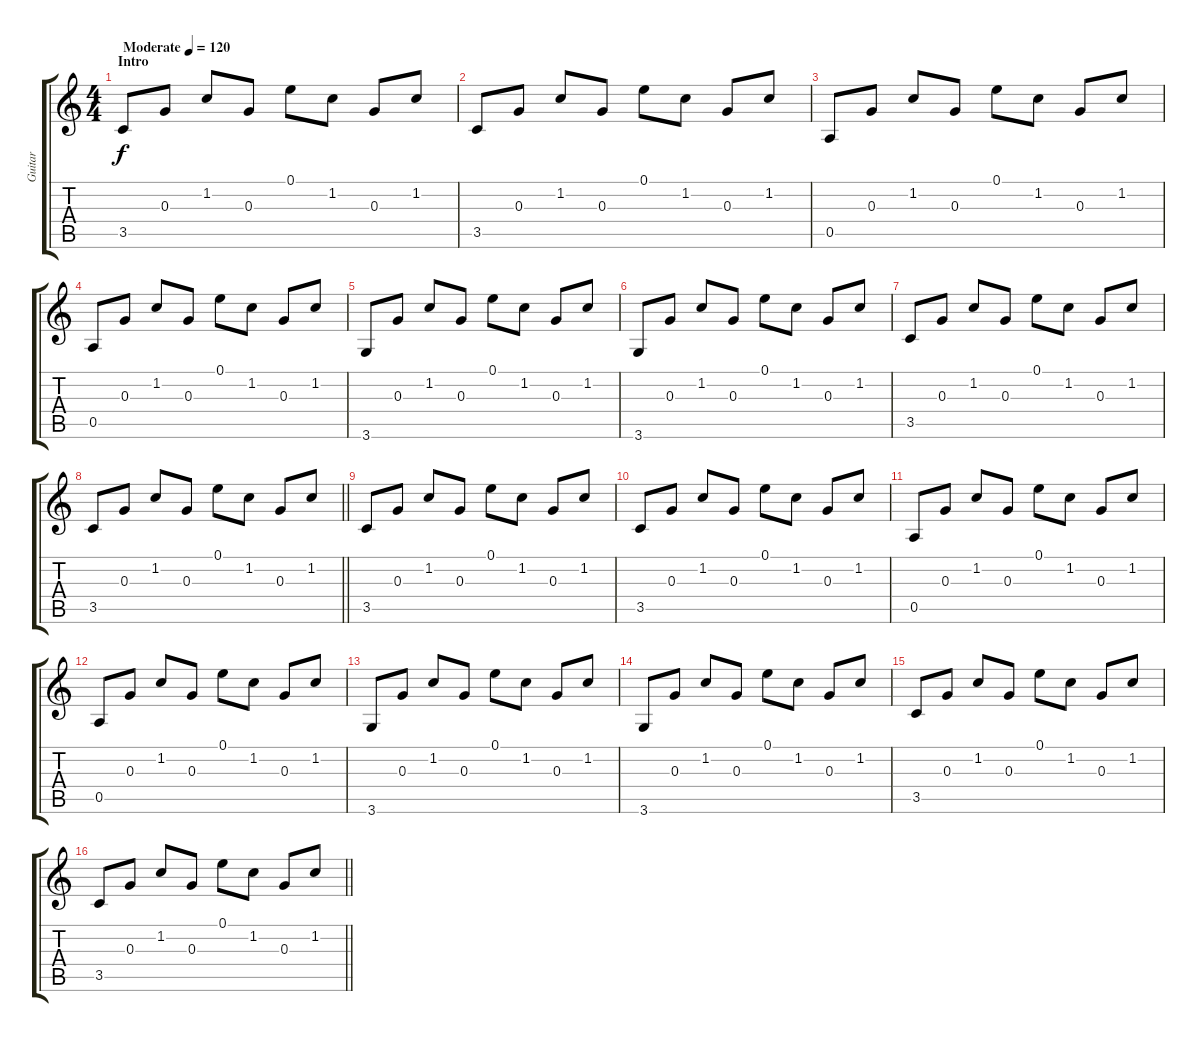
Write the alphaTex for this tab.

\track ("Guitar" "Guitar") {instrument electricguitarclean}
\staff {score tabs}
\tuning (E4 B3 G3 D3 A2 E2) {hide}
\ts (4 4)
\section ("" "Intro")
\tempo (120 "Moderate")
\clef g2
\ks c
3.5.8{dy f instrument electricguitarclean} 0.3.8 1.2.8 0.3.8 0.1.8 1.2.8 0.3.8 1.2.8 |
3.5.8 0.3.8 1.2.8 0.3.8 0.1.8 1.2.8 0.3.8 1.2.8 |
0.5.8 0.3.8 1.2.8 0.3.8 0.1.8 1.2.8 0.3.8 1.2.8 |
0.5.8 0.3.8 1.2.8 0.3.8 0.1.8 1.2.8 0.3.8 1.2.8 |
3.6.8 0.3.8 1.2.8 0.3.8 0.1.8 1.2.8 0.3.8 1.2.8 |
3.6.8 0.3.8 1.2.8 0.3.8 0.1.8 1.2.8 0.3.8 1.2.8 |
3.5.8 0.3.8 1.2.8 0.3.8 0.1.8 1.2.8 0.3.8 1.2.8 |
\barLineRight lightlight
3.5.8 0.3.8 1.2.8 0.3.8 0.1.8 1.2.8 0.3.8 1.2.8 |
3.5.8 0.3.8 1.2.8 0.3.8 0.1.8 1.2.8 0.3.8 1.2.8 |
3.5.8 0.3.8 1.2.8 0.3.8 0.1.8 1.2.8 0.3.8 1.2.8 |
0.5.8 0.3.8 1.2.8 0.3.8 0.1.8 1.2.8 0.3.8 1.2.8 |
0.5.8 0.3.8 1.2.8 0.3.8 0.1.8 1.2.8 0.3.8 1.2.8 |
3.6.8 0.3.8 1.2.8 0.3.8 0.1.8 1.2.8 0.3.8 1.2.8 |
3.6.8 0.3.8 1.2.8 0.3.8 0.1.8 1.2.8 0.3.8 1.2.8 |
3.5.8 0.3.8 1.2.8 0.3.8 0.1.8 1.2.8 0.3.8 1.2.8 |
\barLineRight lightlight
3.5.8 0.3.8 1.2.8 0.3.8 0.1.8 1.2.8 0.3.8 1.2.8
